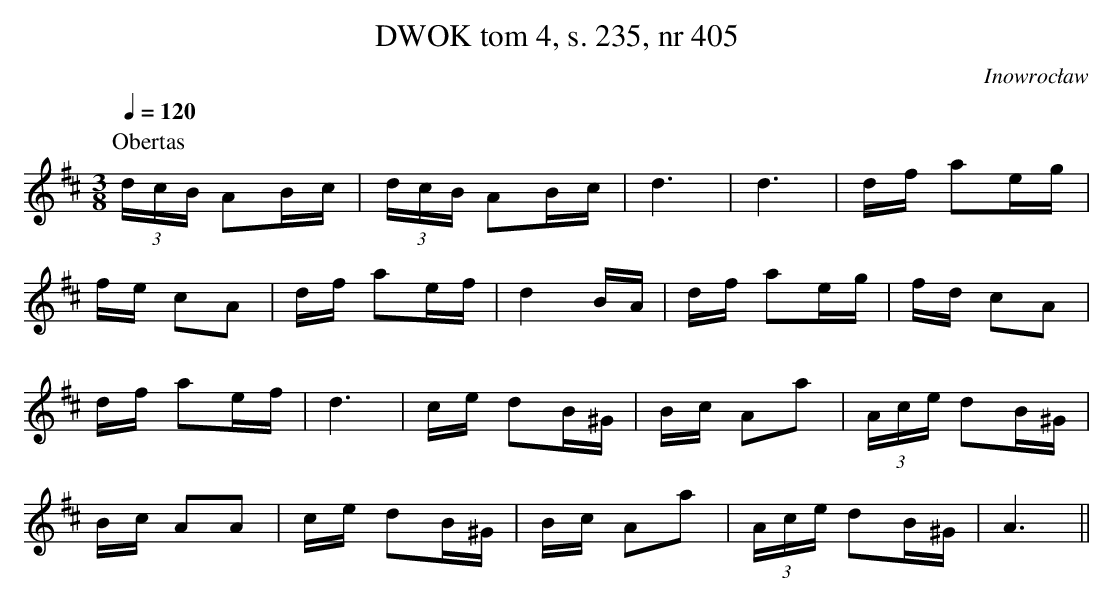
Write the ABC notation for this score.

X:1
T: DWOK tom 4, s. 235, nr 405
O:Inowrocław
L:1/8
M:3/8
K:D
P:Obertas
Q:1/4=120
(3d/c/B/ AB/c/|(3d/c/B/ AB/c/|d3|d3|d/f/ ae/g/|
f/e/ cA|d/f/ ae/f/|d2 B/A/|d/f/ ae/g/|f/d/ cA|
d/f/ ae/f/|d3|c/e/ dB/^G/|B/c/ Aa|(3A/c/e/ dB/^G/|
B/c/ AA|c/e/ dB/^G/|B/c/ Aa|(3A/c/e/ dB/^G/|A3||
